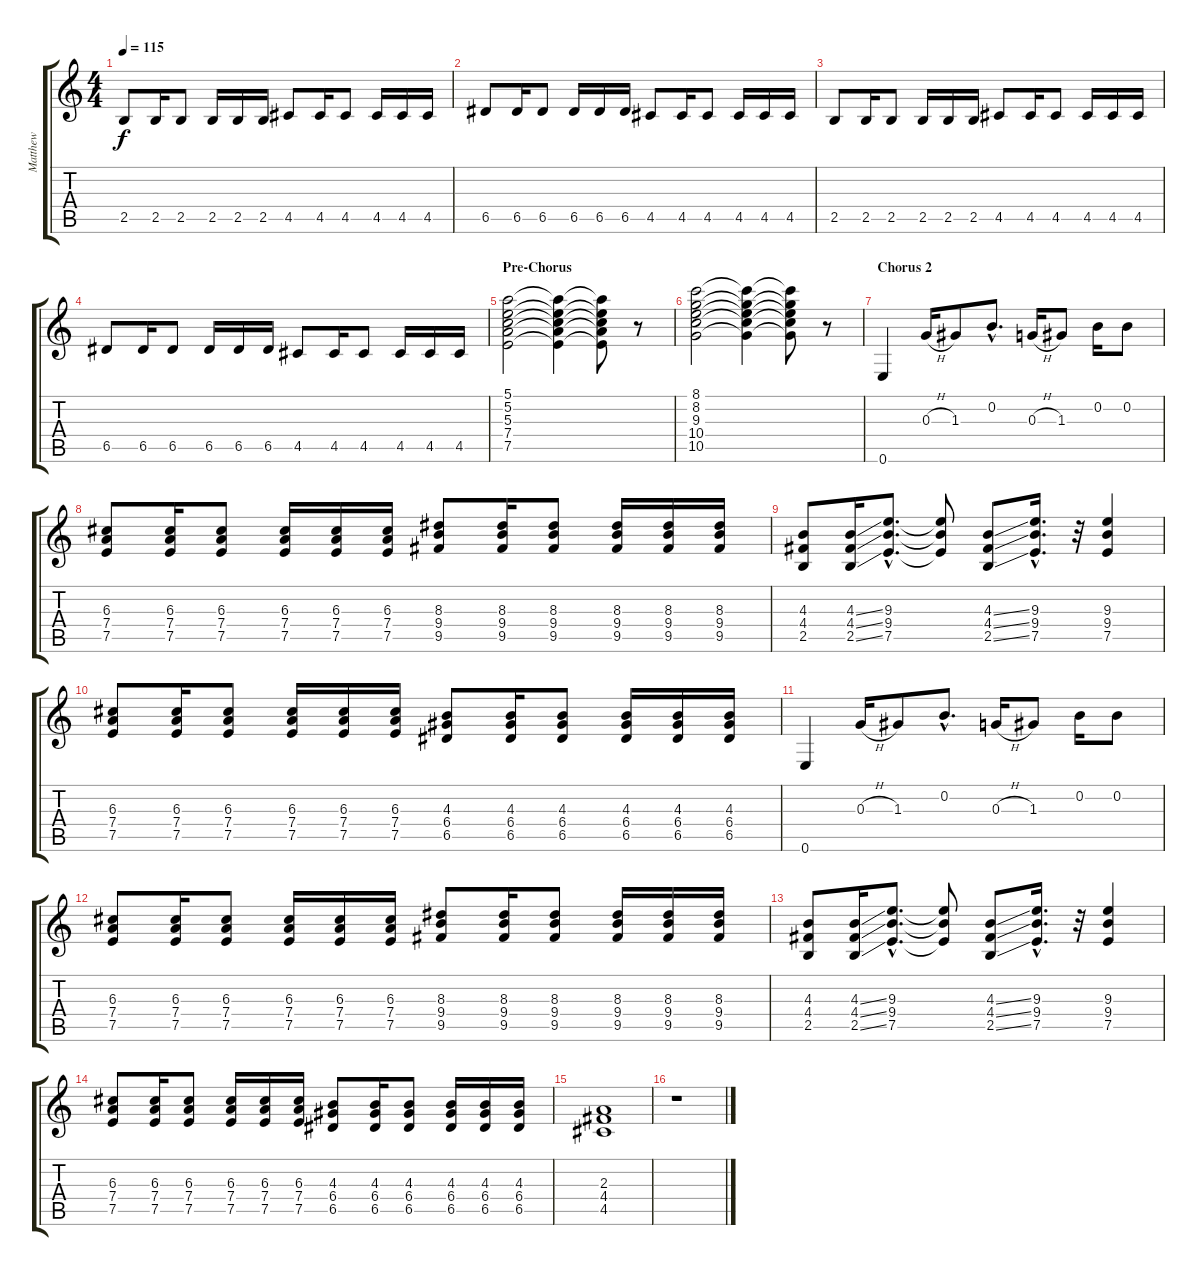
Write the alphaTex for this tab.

\track ("Matthew" "Matthew") {instrument overdrivenguitar}
\staff {score tabs}
\tuning (E4 B3 G3 D3 A2 E2) {hide}
\ts (4 4)
\tempo 115
\clef g2
\ks c
2.5.8{dy f volume 12} 2.5.16 2.5.8 2.5.16 2.5.16 2.5.16 4.5.8 4.5.16 4.5.8 4.5.16 4.5.16 4.5.16 |
6.5.8{volume 12} 6.5.16 6.5.8 6.5.16 6.5.16 6.5.16 4.5.8 4.5.16 4.5.8 4.5.16 4.5.16 4.5.16 |
2.5.8{volume 12} 2.5.16 2.5.8 2.5.16 2.5.16 2.5.16 4.5.8 4.5.16 4.5.8 4.5.16 4.5.16 4.5.16 |
6.5.8{volume 12} 6.5.16 6.5.8 6.5.16 6.5.16 6.5.16 4.5.8 4.5.16 4.5.8 4.5.16 4.5.16 4.5.16 |
\section ("" "Pre-Chorus")
(5.1 5.2 5.3 7.4 7.5).2 (5.1{t} 5.2{t} 5.3{t} 7.4{t} 7.5{t}).4 (5.1{t} 5.2{t} 5.3{t} 7.4{t} 7.5{t}).8 r.8 |
(8.1 8.2 9.3 10.4 10.5).2 (8.1{t} 8.2{t} 9.3{t} 10.4{t} 10.5{t}).4 (8.1{t} 8.2{t} 9.3{t} 10.4{t} 10.5{t}).8 r.8 |
\section ("" "Chorus 2")
0.6.4{volume 16} 0.3{h}.16 1.3.8 0.2{hac}.8{d} 0.3{h}.16 1.3.8 0.2.16 0.2.8 |
(6.3 7.4 7.5).8 (6.3 7.4 7.5).16 (6.3 7.4 7.5).8 (6.3 7.4 7.5).16 (6.3 7.4 7.5).16 (6.3 7.4 7.5).16 (8.3 9.4 9.5).8 (8.3 9.4 9.5).16 (8.3 9.4 9.5).8 (8.3 9.4 9.5).16 (8.3 9.4 9.5).16 (8.3 9.4 9.5).16 |
(4.3 4.4 2.5).8 (4.3{ss} 4.4{ss} 2.5{ss}).16 (9.3{hac} 9.4{hac} 7.5{hac}).8{d} (9.3{t} 9.4{t} 7.5{t}).8 (4.3{ss} 4.4{ss} 2.5{ss}).8 (9.3{hac} 9.4{hac} 7.5{hac}).16{d} r.32 (9.3 9.4 7.5).4 |
(6.3 7.4 7.5).8 (6.3 7.4 7.5).16 (6.3 7.4 7.5).8 (6.3 7.4 7.5).16 (6.3 7.4 7.5).16 (6.3 7.4 7.5).16 (4.3 6.4 6.5).8 (4.3 6.4 6.5).16 (4.3 6.4 6.5).8 (4.3 6.4 6.5).16 (4.3 6.4 6.5).16 (4.3 6.4 6.5).16 |
0.6.4 0.3{h}.16 1.3.8 0.2{hac}.8{d} 0.3{h}.16 1.3.8 0.2.16 0.2.8 |
(6.3 7.4 7.5).8 (6.3 7.4 7.5).16 (6.3 7.4 7.5).8 (6.3 7.4 7.5).16 (6.3 7.4 7.5).16 (6.3 7.4 7.5).16 (8.3 9.4 9.5).8 (8.3 9.4 9.5).16 (8.3 9.4 9.5).8 (8.3 9.4 9.5).16 (8.3 9.4 9.5).16 (8.3 9.4 9.5).16 |
(4.3 4.4 2.5).8 (4.3{ss} 4.4{ss} 2.5{ss}).16 (9.3{hac} 9.4{hac} 7.5{hac}).8{d} (9.3{t} 9.4{t} 7.5{t}).8 (4.3{ss} 4.4{ss} 2.5{ss}).8 (9.3{hac} 9.4{hac} 7.5{hac}).16{d} r.32 (9.3 9.4 7.5).4 |
(6.3 7.4 7.5).8 (6.3 7.4 7.5).16 (6.3 7.4 7.5).8 (6.3 7.4 7.5).16 (6.3 7.4 7.5).16 (6.3 7.4 7.5).16 (4.3 6.4 6.5).8 (4.3 6.4 6.5).16 (4.3 6.4 6.5).8 (4.3 6.4 6.5).16 (4.3 6.4 6.5).16 (4.3 6.4 6.5).16 |
(2.3 4.4 4.5).1 |
r.1
